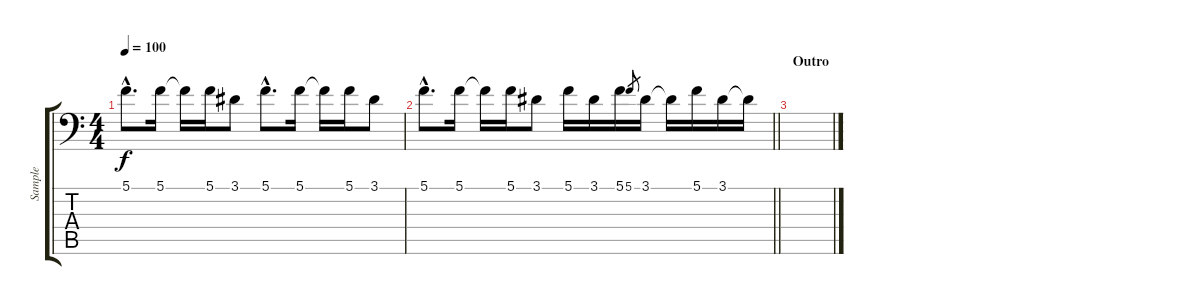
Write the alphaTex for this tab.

\track ("Sample" "Sample") {instrument stringensemble1}
\staff {score tabs}
\tuning (C4 G3 Eb3 Bb2 F2 Bb1) {hide}
\ts (4 4)
\tempo 100
\clef f4
\ks c
5.1{hac}.8{d dy f} 5.1.16 5.1{t}.16 5.1.16 3.1.8 5.1{hac}.8{d} 5.1.16 5.1{t}.16 5.1.16 3.1.8 |
\barLineRight lightlight
5.1{hac}.8{d} 5.1.16 5.1{t}.16 5.1.16 3.1.8 5.1.16 3.1.16 5.1.16 5.1.8{gr} 3.1.16 3.1{t}.16 5.1.16 3.1.16 3.1{t}.16 |
\section ("" "Outro")
